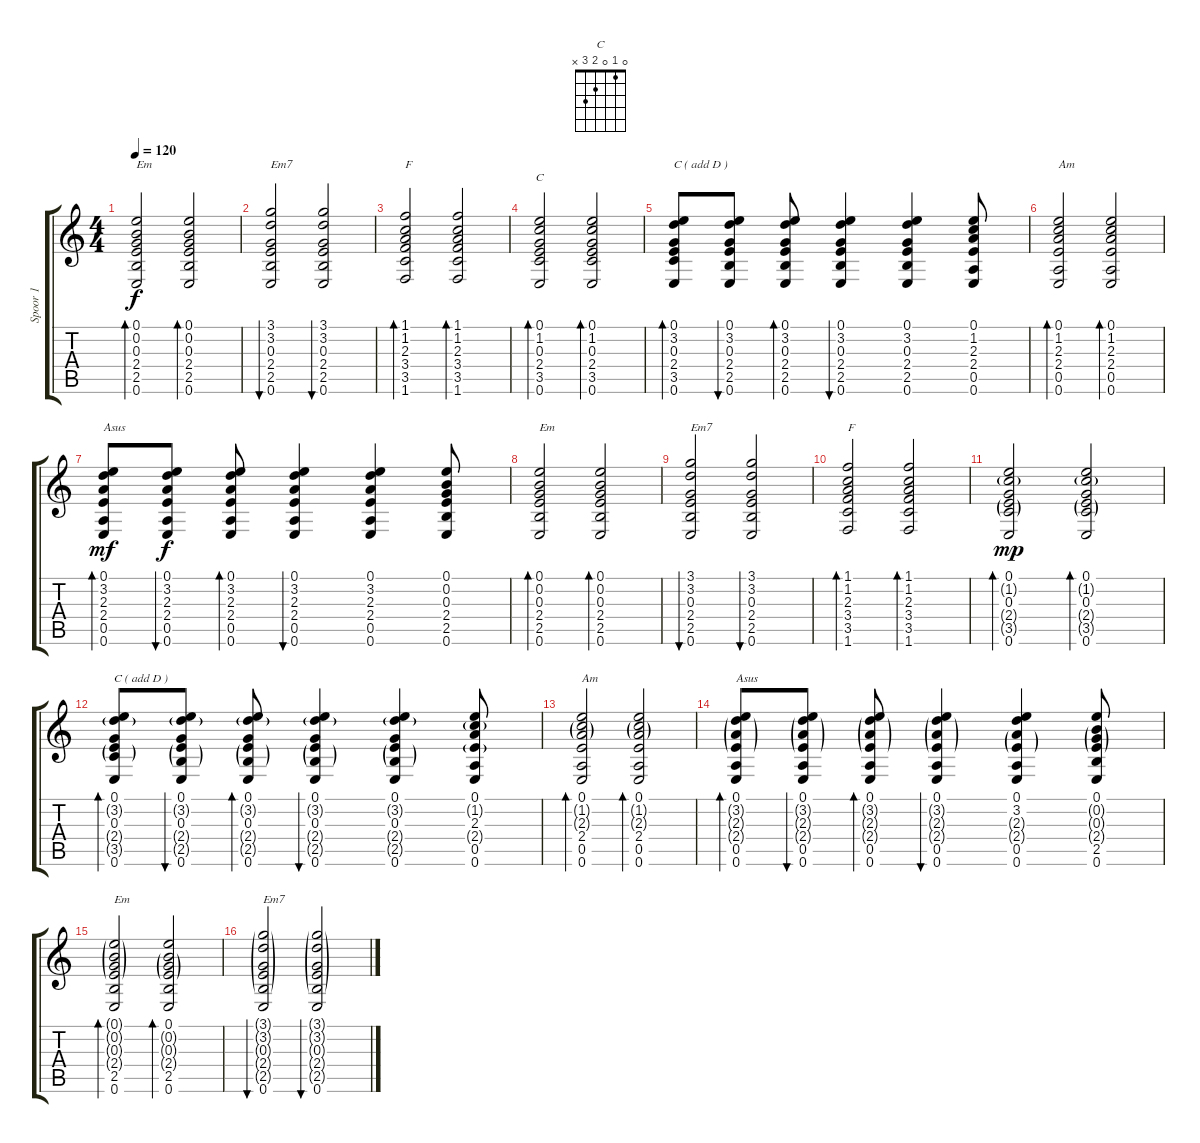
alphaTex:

\track ("Spoor 1" "Spoor 1") {instrument acousticguitarsteel}
\staff {score tabs}
\tuning (E4 B3 G3 D3 A2 E2) {hide}
\chord ("C" 0 1 0 2 3 x)
\ts (4 4)
\tempo 120
\clef g2
\ks c
(0.1 0.2 0.3 2.4 2.5 0.6).2{bd 120 txt "Em" dy f} (0.1 0.2 0.3 2.4 2.5 0.6).2{bd 120} |
(3.1 3.2 0.3 2.4 2.5 0.6).2{bu 120 txt "Em7"} (3.1 3.2 0.3 2.4 2.5 0.6).2{bu 120} |
(1.1 1.2 2.3 3.4 3.5 1.6).2{bd 120 txt "F"} (1.1 1.2 2.3 3.4 3.5 1.6).2{bd 120} |
(0.1 1.2 0.3 2.4 3.5 0.6).2{bd 120 ch "C"} (0.1 1.2 0.3 2.4 3.5 0.6).2{bd 120} |
(0.1 3.2 0.3 2.4 3.5 0.6).8{bd 60 txt "C ( add D )"} (0.1 3.2 0.3 2.4 2.5 0.6).8{bu 60} (0.1 3.2 0.3 2.4 2.5 0.6).8{bd 60} (0.1 3.2 0.3 2.4 2.5 0.6).4{bu 60} (0.1 3.2 0.3 2.4 2.5 0.6).4 (0.1 1.2 2.3 2.4 0.5 0.6).8 |
(0.1 1.2 2.3 2.4 0.5 0.6).2{bd 120 txt "Am"} (0.1 1.2 2.3 2.4 0.5 0.6).2{bd 120} |
(0.1 3.2 2.3 2.4 0.5 0.6).8{bd 30 txt "Asus" dy mf} (0.1 3.2 2.3 2.4 0.5 0.6).8{bu 30 dy f} (0.1 3.2 2.3 2.4 0.5 0.6).8{bd 30} (0.1 3.2 2.3 2.4 0.5 0.6).4{bu 30} (0.1 3.2 2.3 2.4 0.5 0.6).4 (0.1 0.2 0.3 2.4 2.5 0.6).8 |
(0.1 0.2 0.3 2.4 2.5 0.6).2{bd 120 txt "Em"} (0.1 0.2 0.3 2.4 2.5 0.6).2{bd 120} |
(3.1 3.2 0.3 2.4 2.5 0.6).2{bu 120 txt "Em7"} (3.1 3.2 0.3 2.4 2.5 0.6).2{bu 120} |
(1.1 1.2 2.3 3.4 3.5 1.6).2{bd 120 txt "F"} (1.1 1.2 2.3 3.4 3.5 1.6).2{bd 120} |
(0.1 1.2{g} 0.3 2.4{g} 3.5{g} 0.6).2{bd 120 dy mp} (0.1 1.2{g} 0.3 2.4{g} 3.5{g} 0.6).2{bd 120} |
(0.1 3.2{g} 0.3 2.4{g} 3.5{g} 0.6).8{bd 60 txt "C ( add D )"} (0.1 3.2{g} 0.3 2.4{g} 2.5{g} 0.6).8{bu 60} (0.1 3.2{g} 0.3 2.4{g} 2.5{g} 0.6).8{bd 60} (0.1 3.2{g} 0.3 2.4{g} 2.5{g} 0.6).4{bu 60} (0.1 3.2{g} 0.3 2.4{g} 2.5{g} 0.6).4 (0.1 1.2{g} 2.3 2.4{g} 0.5 0.6).8 |
(0.1 1.2{g} 2.3{g} 2.4 0.5 0.6).2{bd 120 txt "Am"} (0.1 1.2{g} 2.3{g} 2.4 0.5 0.6).2{bd 120} |
(0.1 3.2{g} 2.3{g} 2.4{g} 0.5 0.6).8{bd 30 txt "Asus"} (0.1 3.2{g} 2.3{g} 2.4{g} 0.5 0.6).8{bu 30} (0.1 3.2{g} 2.3{g} 2.4{g} 0.5 0.6).8{bd 30} (0.1 3.2{g} 2.3{g} 2.4{g} 0.5 0.6).4{bu 30} (0.1 3.2 2.3{g} 2.4{g} 0.5 0.6).4 (0.1 0.2{g} 0.3{g} 2.4{g} 2.5 0.6).8 |
(0.1{g} 0.2{g} 0.3{g} 2.4{g} 2.5 0.6).2{bd 120 txt "Em"} (0.1 0.2{g} 0.3{g} 2.4{g} 2.5 0.6).2{bd 120} |
(3.1{g} 3.2{g} 0.3{g} 2.4{g} 2.5{g} 0.6).2{bu 120 txt "Em7"} (3.1{g} 3.2{g} 0.3{g} 2.4{g} 2.5{g} 0.6).2{bu 120}
